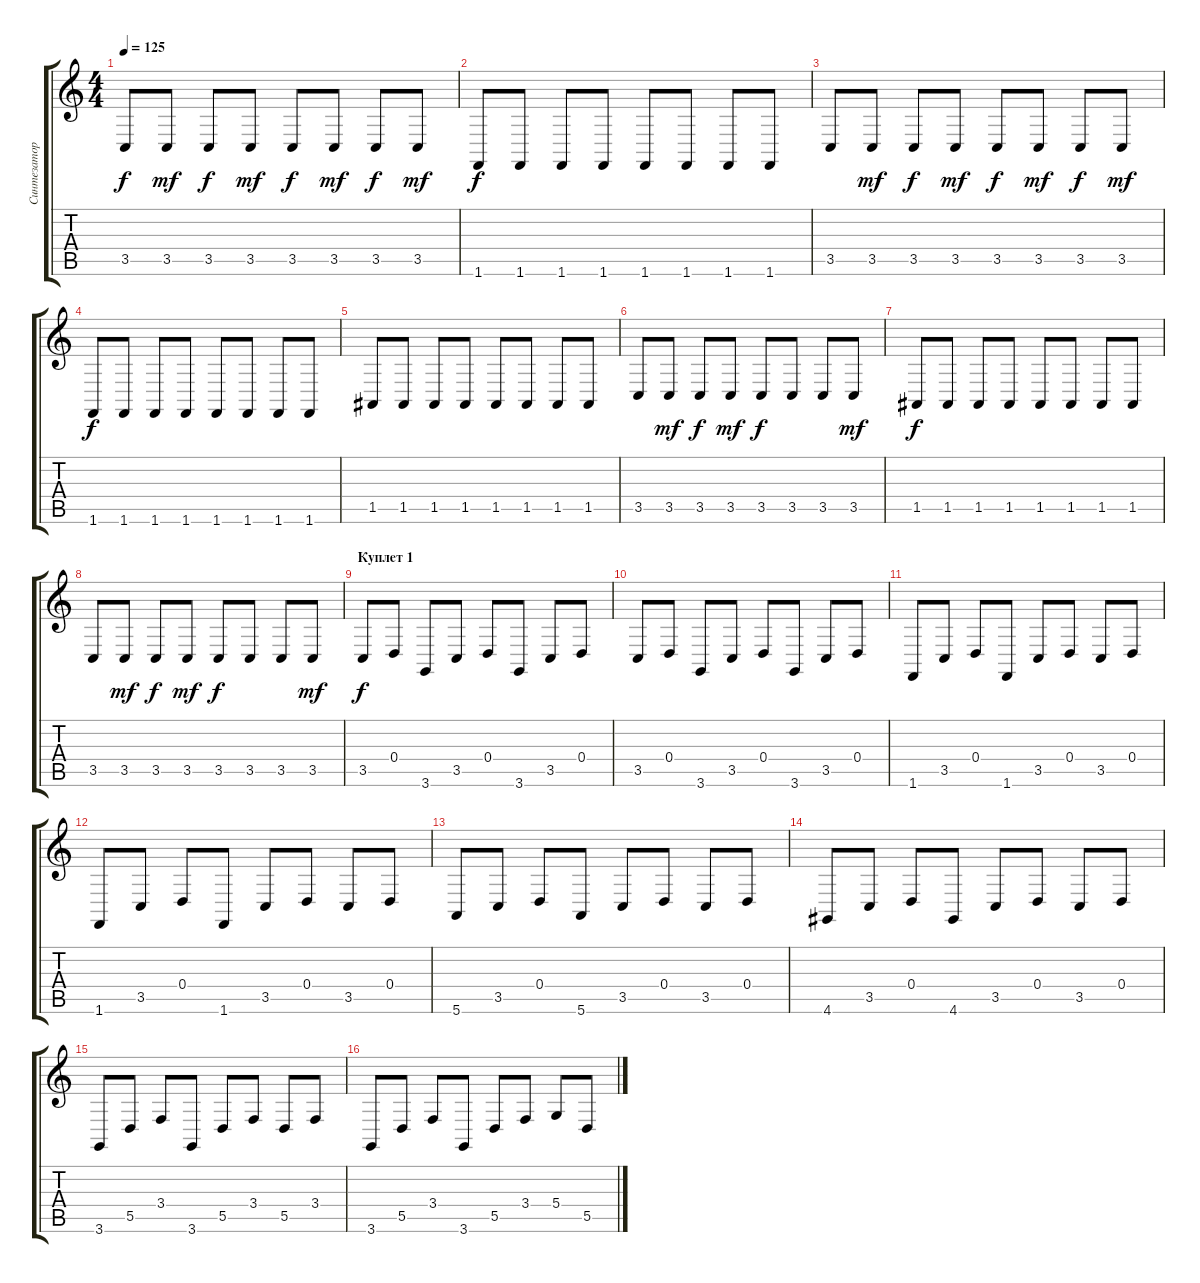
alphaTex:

\track ("Синтезатор" "Синтезатор") {instrument pad3polysynth}
\staff {score tabs}
\tuning (E4 B3 G3 D3 A2 E2) {hide}
\ts (4 4)
\tempo 125
\clef g2
\ks c
3.5.8{dy f} 3.5.8{dy mf} 3.5.8{dy f} 3.5.8{dy mf} 3.5.8{dy f} 3.5.8{dy mf} 3.5.8{dy f} 3.5.8{dy mf} |
1.6.8{dy f} 1.6.8 1.6.8 1.6.8 1.6.8 1.6.8 1.6.8 1.6.8 |
3.5.8 3.5.8{dy mf} 3.5.8{dy f} 3.5.8{dy mf} 3.5.8{dy f} 3.5.8{dy mf} 3.5.8{dy f} 3.5.8{dy mf} |
1.6.8{dy f} 1.6.8 1.6.8 1.6.8 1.6.8 1.6.8 1.6.8 1.6.8 |
1.5.8 1.5.8 1.5.8 1.5.8 1.5.8 1.5.8 1.5.8 1.5.8 |
3.5.8 3.5.8{dy mf} 3.5.8{dy f} 3.5.8{dy mf} 3.5.8{dy f} 3.5.8 3.5.8 3.5.8{dy mf} |
1.5.8{dy f} 1.5.8 1.5.8 1.5.8 1.5.8 1.5.8 1.5.8 1.5.8 |
3.5.8 3.5.8{dy mf} 3.5.8{dy f} 3.5.8{dy mf} 3.5.8{dy f} 3.5.8 3.5.8 3.5.8{dy mf} |
\section ("" "Куплет 1")
3.5.8{dy f volume 12} 0.4.8 3.6.8 3.5.8 0.4.8 3.6.8 3.5.8 0.4.8 |
3.5.8 0.4.8 3.6.8 3.5.8 0.4.8 3.6.8 3.5.8 0.4.8 |
1.6.8 3.5.8 0.4.8 1.6.8 3.5.8 0.4.8 3.5.8 0.4.8 |
1.6.8 3.5.8 0.4.8 1.6.8 3.5.8 0.4.8 3.5.8 0.4.8 |
5.6.8 3.5.8 0.4.8 5.6.8 3.5.8 0.4.8 3.5.8 0.4.8 |
4.6.8 3.5.8 0.4.8 4.6.8 3.5.8 0.4.8 3.5.8 0.4.8 |
3.6.8{volume 14} 5.5.8 3.4.8 3.6.8 5.5.8 3.4.8 5.5.8 3.4.8 |
3.6.8 5.5.8 3.4.8 3.6.8 5.5.8 3.4.8 5.4.8 5.5.8
